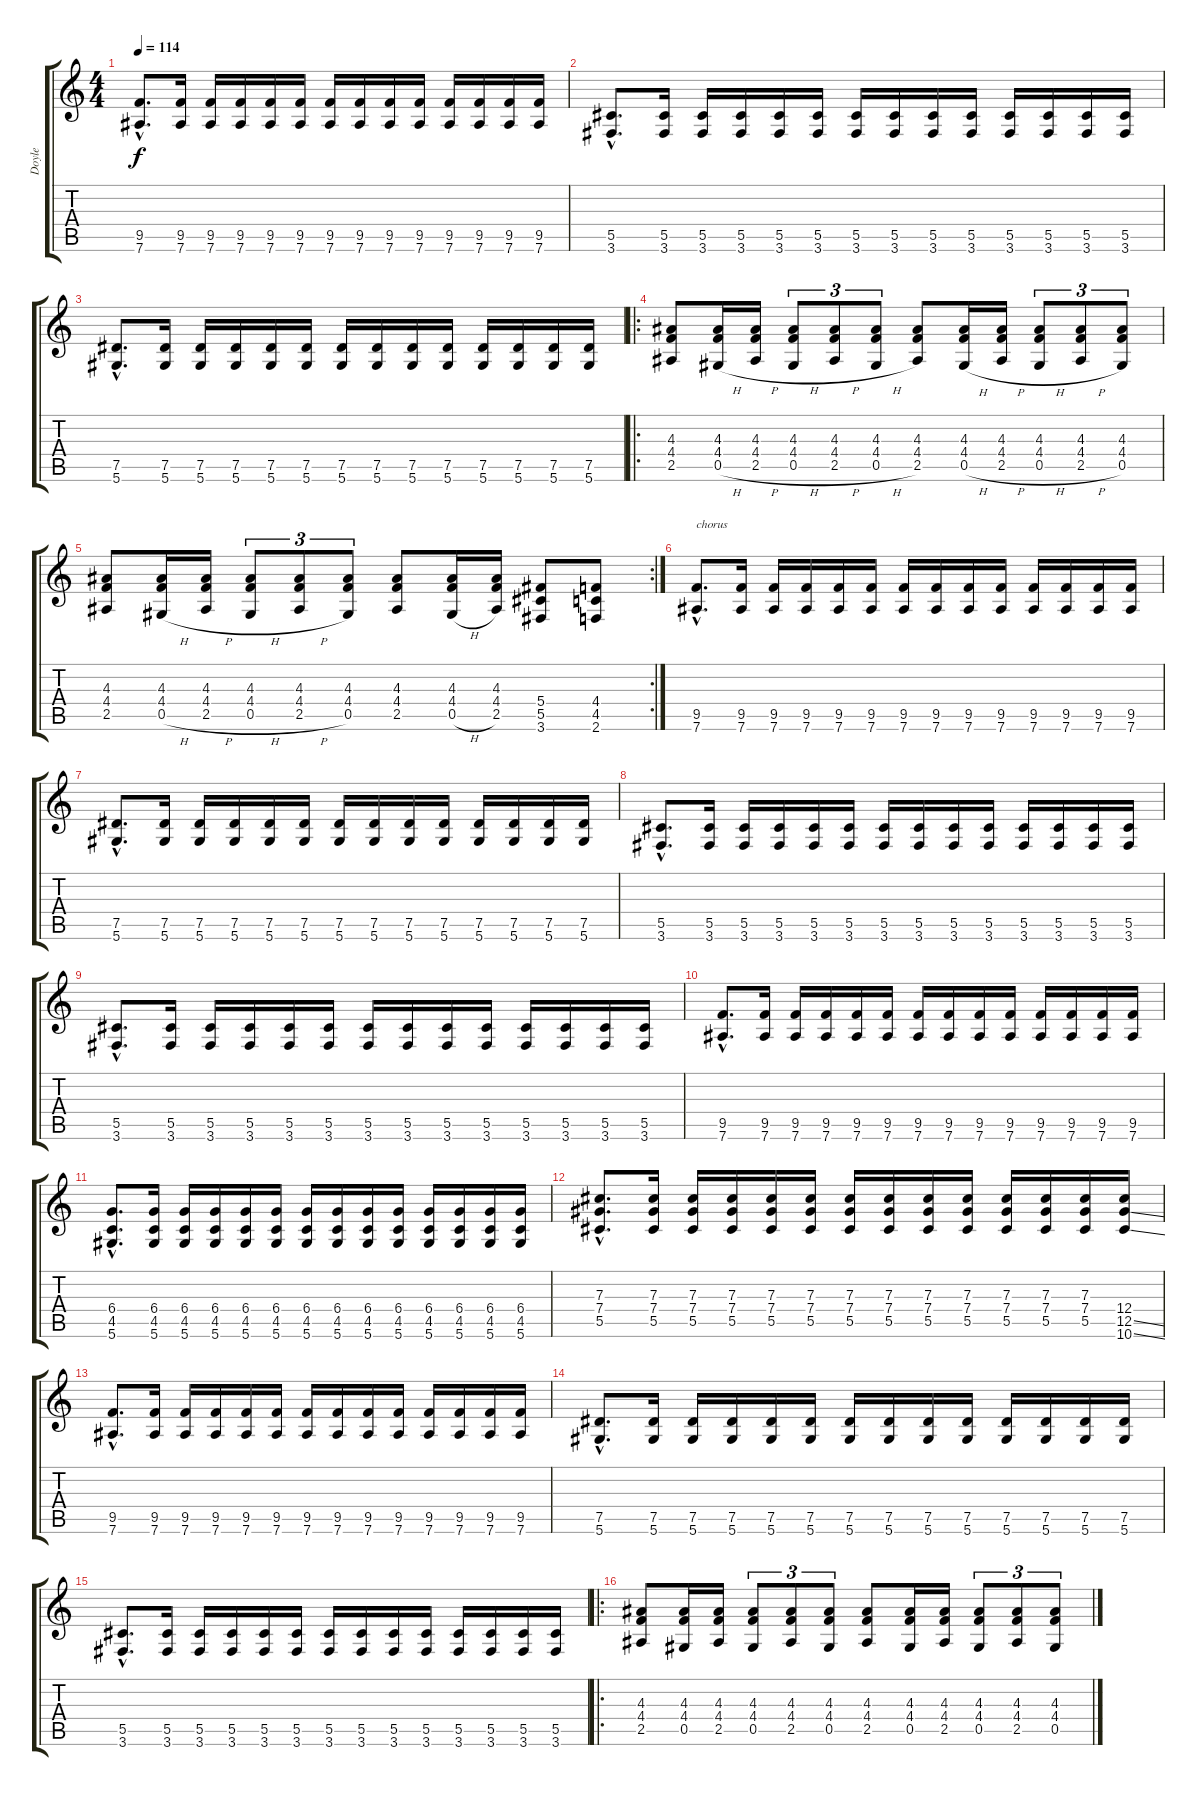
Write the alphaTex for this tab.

\track ("Doyle" "Doyle") {instrument overdrivenguitar}
\staff {score tabs}
\tuning (Eb4 Bb3 Gb3 Db3 Ab2 Eb2) {hide}
\ts (4 4)
\tempo 114
\clef g2
\ks c
(9.5{hac} 7.6{hac}).8{d dy f} (9.5 7.6).16 (9.5 7.6).16 (9.5 7.6).16 (9.5 7.6).16 (9.5 7.6).16 (9.5 7.6).16 (9.5 7.6).16 (9.5 7.6).16 (9.5 7.6).16 (9.5 7.6).16 (9.5 7.6).16 (9.5 7.6).16 (9.5 7.6).16 |
(5.5{hac} 3.6{hac}).8{d} (5.5 3.6).16 (5.5 3.6).16 (5.5 3.6).16 (5.5 3.6).16 (5.5 3.6).16 (5.5 3.6).16 (5.5 3.6).16 (5.5 3.6).16 (5.5 3.6).16 (5.5 3.6).16 (5.5 3.6).16 (5.5 3.6).16 (5.5 3.6).16 |
(7.5{hac} 5.6{hac}).8{d} (7.5 5.6).16 (7.5 5.6).16 (7.5 5.6).16 (7.5 5.6).16 (7.5 5.6).16 (7.5 5.6).16 (7.5 5.6).16 (7.5 5.6).16 (7.5 5.6).16 (7.5 5.6).16 (7.5 5.6).16 (7.5 5.6).16 (7.5 5.6).16 |
\ro
(4.3 4.4 2.5).8 (4.3 4.4 0.5{h}).16 (4.3 4.4 2.5{h}).16 (4.3 4.4 0.5{h}).8{tu (3 2)} (4.3 4.4 2.5{h}).8{tu (3 2)} (4.3 4.4 0.5{h}).8{tu (3 2)} (4.3 4.4 2.5).8 (4.3 4.4 0.5{h}).16 (4.3 4.4 2.5{h}).16 (4.3 4.4 0.5{h}).8{tu (3 2)} (4.3 4.4 2.5{h}).8{tu (3 2)} (4.3 4.4 0.5).8{tu (3 2)} |
\rc 2
(4.3 4.4 2.5).8 (4.3 4.4 0.5{h}).16 (4.3 4.4 2.5{h}).16 (4.3 4.4 0.5{h}).8{tu (3 2)} (4.3 4.4 2.5{h}).8{tu (3 2)} (4.3 4.4 0.5).8{tu (3 2)} (4.3 4.4 2.5).8 (4.3 4.4 0.5{h}).16 (4.3 4.4 2.5).16 (5.4 5.5 3.6).8 (4.4 4.5 2.6).8 |
(9.5{hac} 7.6{hac}).8{d txt "chorus"} (9.5 7.6).16 (9.5 7.6).16 (9.5 7.6).16 (9.5 7.6).16 (9.5 7.6).16 (9.5 7.6).16 (9.5 7.6).16 (9.5 7.6).16 (9.5 7.6).16 (9.5 7.6).16 (9.5 7.6).16 (9.5 7.6).16 (9.5 7.6).16 |
(7.5{hac} 5.6{hac}).8{d} (7.5 5.6).16 (7.5 5.6).16 (7.5 5.6).16 (7.5 5.6).16 (7.5 5.6).16 (7.5 5.6).16 (7.5 5.6).16 (7.5 5.6).16 (7.5 5.6).16 (7.5 5.6).16 (7.5 5.6).16 (7.5 5.6).16 (7.5 5.6).16 |
(5.5{hac} 3.6{hac}).8{d} (5.5 3.6).16 (5.5 3.6).16 (5.5 3.6).16 (5.5 3.6).16 (5.5 3.6).16 (5.5 3.6).16 (5.5 3.6).16 (5.5 3.6).16 (5.5 3.6).16 (5.5 3.6).16 (5.5 3.6).16 (5.5 3.6).16 (5.5 3.6).16 |
(5.5{hac} 3.6{hac}).8{d} (5.5 3.6).16 (5.5 3.6).16 (5.5 3.6).16 (5.5 3.6).16 (5.5 3.6).16 (5.5 3.6).16 (5.5 3.6).16 (5.5 3.6).16 (5.5 3.6).16 (5.5 3.6).16 (5.5 3.6).16 (5.5 3.6).16 (5.5 3.6).16 |
(9.5{hac} 7.6{hac}).8{d} (9.5 7.6).16 (9.5 7.6).16 (9.5 7.6).16 (9.5 7.6).16 (9.5 7.6).16 (9.5 7.6).16 (9.5 7.6).16 (9.5 7.6).16 (9.5 7.6).16 (9.5 7.6).16 (9.5 7.6).16 (9.5 7.6).16 (9.5 7.6).16 |
(6.4{hac} 4.5{hac} 5.6{hac}).8{d} (6.4 4.5 5.6).16 (6.4 4.5 5.6).16 (6.4 4.5 5.6).16 (6.4 4.5 5.6).16 (6.4 4.5 5.6).16 (6.4 4.5 5.6).16 (6.4 4.5 5.6).16 (6.4 4.5 5.6).16 (6.4 4.5 5.6).16 (6.4 4.5 5.6).16 (6.4 4.5 5.6).16 (6.4 4.5 5.6).16 (6.4 4.5 5.6).16 |
(7.3{hac} 7.4{hac} 5.5{hac}).8{d} (7.3 7.4 5.5).16 (7.3 7.4 5.5).16 (7.3 7.4 5.5).16 (7.3 7.4 5.5).16 (7.3 7.4 5.5).16 (7.3 7.4 5.5).16 (7.3 7.4 5.5).16 (7.3 7.4 5.5).16 (7.3 7.4 5.5).16 (7.3 7.4 5.5).16 (7.3 7.4 5.5).16 (7.3 7.4 5.5).16 (12.4 12.5{ss} 10.6{ss}).16 |
(9.5{hac} 7.6{hac}).8{d} (9.5 7.6).16 (9.5 7.6).16 (9.5 7.6).16 (9.5 7.6).16 (9.5 7.6).16 (9.5 7.6).16 (9.5 7.6).16 (9.5 7.6).16 (9.5 7.6).16 (9.5 7.6).16 (9.5 7.6).16 (9.5 7.6).16 (9.5 7.6).16 |
(7.5{hac} 5.6{hac}).8{d} (7.5 5.6).16 (7.5 5.6).16 (7.5 5.6).16 (7.5 5.6).16 (7.5 5.6).16 (7.5 5.6).16 (7.5 5.6).16 (7.5 5.6).16 (7.5 5.6).16 (7.5 5.6).16 (7.5 5.6).16 (7.5 5.6).16 (7.5 5.6).16 |
(5.5{hac} 3.6{hac}).8{d} (5.5 3.6).16 (5.5 3.6).16 (5.5 3.6).16 (5.5 3.6).16 (5.5 3.6).16 (5.5 3.6).16 (5.5 3.6).16 (5.5 3.6).16 (5.5 3.6).16 (5.5 3.6).16 (5.5 3.6).16 (5.5 3.6).16 (5.5 3.6).16 |
\ro
(4.3 4.4 2.5).8 (4.3 4.4 0.5).16 (4.3 4.4 2.5).16 (4.3 4.4 0.5).8{tu (3 2)} (4.3 4.4 2.5).8{tu (3 2)} (4.3 4.4 0.5).8{tu (3 2)} (4.3 4.4 2.5).8 (4.3 4.4 0.5).16 (4.3 4.4 2.5).16 (4.3 4.4 0.5).8{tu (3 2)} (4.3 4.4 2.5).8{tu (3 2)} (4.3 4.4 0.5).8{tu (3 2)}
